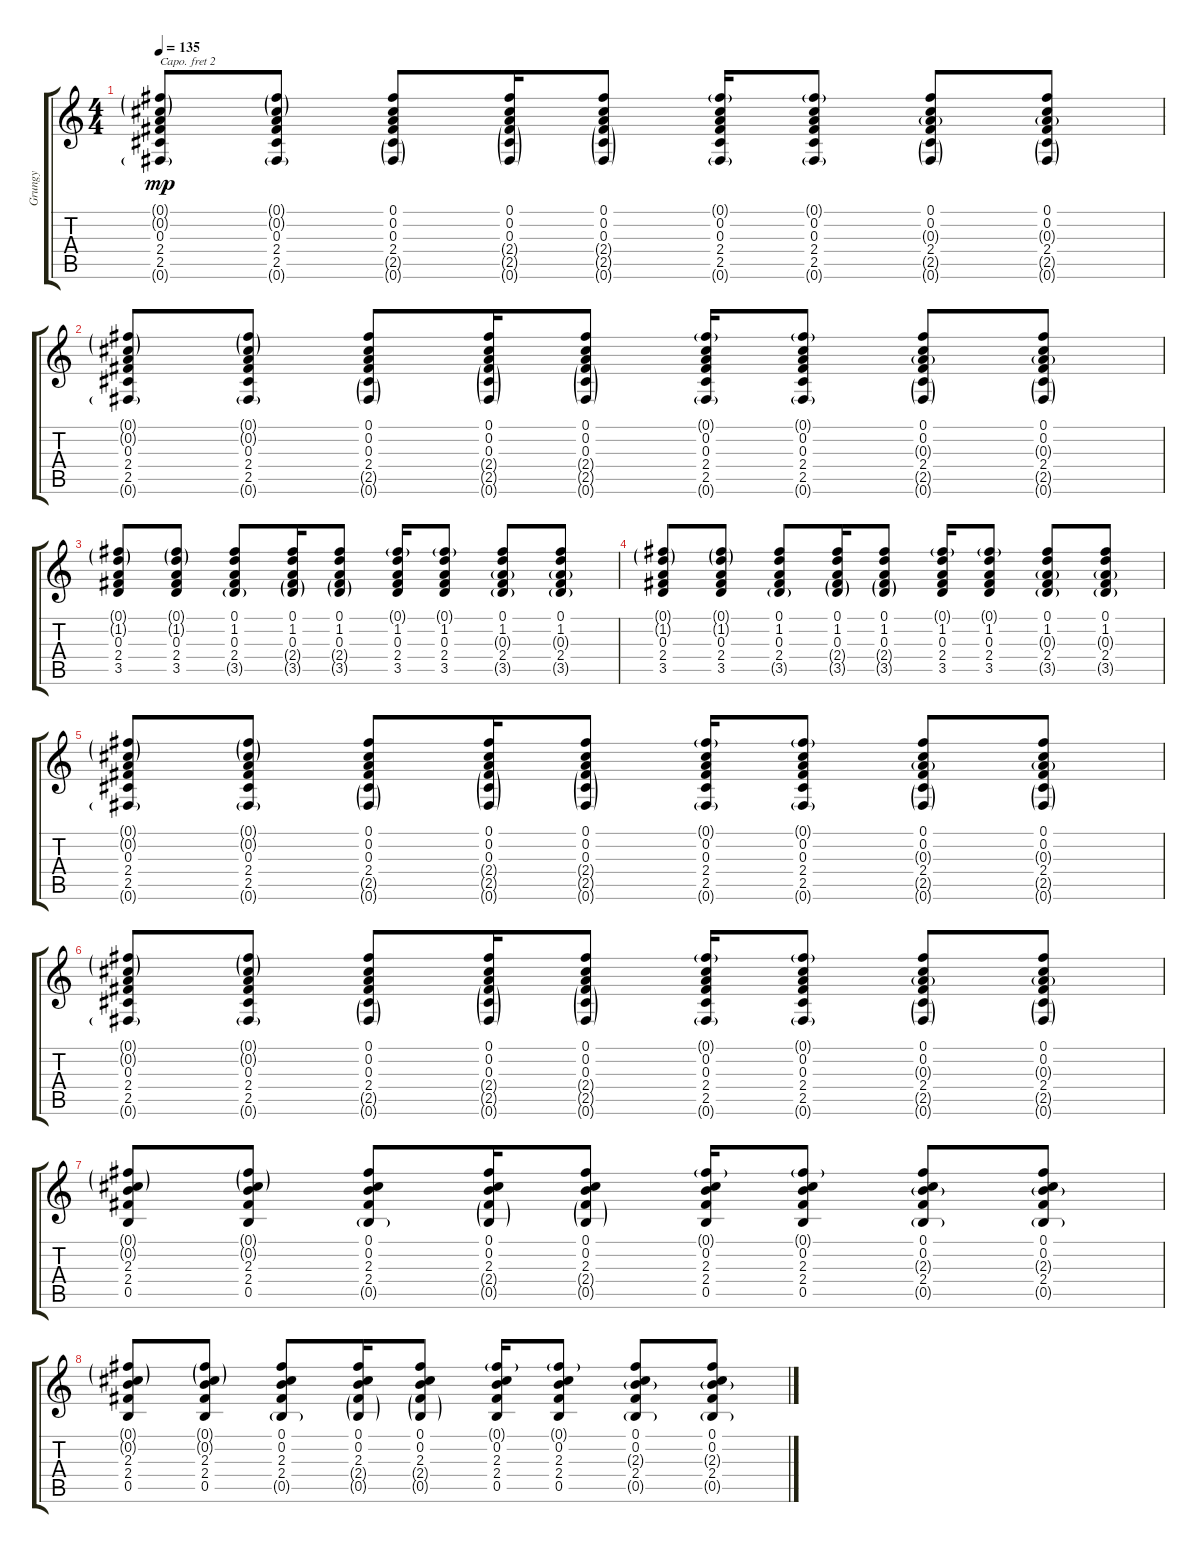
\track ("Grungy" "Grungy") {instrument electricguitarclean}
\staff {score tabs}
\capo 2
\tuning (E4 B3 G3 D3 A2 E2) {hide}
\ts (4 4)
\tempo 135
\clef g2
\ks c
(0.1{g} 0.2{g} 0.3 2.4 2.5 0.6{g}).8{dy mp} (0.1{g} 0.2{g} 0.3 2.4 2.5 0.6{g}).8 (0.1 0.2 0.3 2.4 2.5{g} 0.6{g}).8 (0.1 0.2 0.3 2.4{g} 2.5{g} 0.6{g}).16 (0.1 0.2 0.3 2.4{g} 2.5{g} 0.6{g}).8 (0.1{g} 0.2 0.3 2.4 2.5 0.6{g}).16 (0.1{g} 0.2 0.3 2.4 2.5 0.6{g}).8 (0.1 0.2 0.3{g} 2.4 2.5{g} 0.6{g}).8 (0.1 0.2 0.3{g} 2.4 2.5{g} 0.6{g}).8 |
(0.1{g} 0.2{g} 0.3 2.4 2.5 0.6{g}).8 (0.1{g} 0.2{g} 0.3 2.4 2.5 0.6{g}).8 (0.1 0.2 0.3 2.4 2.5{g} 0.6{g}).8 (0.1 0.2 0.3 2.4{g} 2.5{g} 0.6{g}).16 (0.1 0.2 0.3 2.4{g} 2.5{g} 0.6{g}).8 (0.1{g} 0.2 0.3 2.4 2.5 0.6{g}).16 (0.1{g} 0.2 0.3 2.4 2.5 0.6{g}).8 (0.1 0.2 0.3{g} 2.4 2.5{g} 0.6{g}).8 (0.1 0.2 0.3{g} 2.4 2.5{g} 0.6{g}).8 |
(0.1{g} 1.2{g} 0.3 2.4 3.5).8 (0.1{g} 1.2{g} 0.3 2.4 3.5).8 (0.1 1.2 0.3 2.4 3.5{g}).8 (0.1 1.2 0.3 2.4{g} 3.5{g}).16 (0.1 1.2 0.3 2.4{g} 3.5{g}).8 (0.1{g} 1.2 0.3 2.4 3.5).16 (0.1{g} 1.2 0.3 2.4 3.5).8 (0.1 1.2 0.3{g} 2.4 3.5{g}).8 (0.1 1.2 0.3{g} 2.4 3.5{g}).8 |
(0.1{g} 1.2{g} 0.3 2.4 3.5).8 (0.1{g} 1.2{g} 0.3 2.4 3.5).8 (0.1 1.2 0.3 2.4 3.5{g}).8 (0.1 1.2 0.3 2.4{g} 3.5{g}).16 (0.1 1.2 0.3 2.4{g} 3.5{g}).8 (0.1{g} 1.2 0.3 2.4 3.5).16 (0.1{g} 1.2 0.3 2.4 3.5).8 (0.1 1.2 0.3{g} 2.4 3.5{g}).8 (0.1 1.2 0.3{g} 2.4 3.5{g}).8 |
(0.1{g} 0.2{g} 0.3 2.4 2.5 0.6{g}).8 (0.1{g} 0.2{g} 0.3 2.4 2.5 0.6{g}).8 (0.1 0.2 0.3 2.4 2.5{g} 0.6{g}).8 (0.1 0.2 0.3 2.4{g} 2.5{g} 0.6{g}).16 (0.1 0.2 0.3 2.4{g} 2.5{g} 0.6{g}).8 (0.1{g} 0.2 0.3 2.4 2.5 0.6{g}).16 (0.1{g} 0.2 0.3 2.4 2.5 0.6{g}).8 (0.1 0.2 0.3{g} 2.4 2.5{g} 0.6{g}).8 (0.1 0.2 0.3{g} 2.4 2.5{g} 0.6{g}).8 |
(0.1{g} 0.2{g} 0.3 2.4 2.5 0.6{g}).8 (0.1{g} 0.2{g} 0.3 2.4 2.5 0.6{g}).8 (0.1 0.2 0.3 2.4 2.5{g} 0.6{g}).8 (0.1 0.2 0.3 2.4{g} 2.5{g} 0.6{g}).16 (0.1 0.2 0.3 2.4{g} 2.5{g} 0.6{g}).8 (0.1{g} 0.2 0.3 2.4 2.5 0.6{g}).16 (0.1{g} 0.2 0.3 2.4 2.5 0.6{g}).8 (0.1 0.2 0.3{g} 2.4 2.5{g} 0.6{g}).8 (0.1 0.2 0.3{g} 2.4 2.5{g} 0.6{g}).8 |
(0.1{g} 0.2{g} 2.3 2.4 0.5).8 (0.1{g} 0.2{g} 2.3 2.4 0.5).8 (0.1 0.2 2.3 2.4 0.5{g}).8 (0.1 0.2 2.3 2.4{g} 0.5{g}).16 (0.1 0.2 2.3 2.4{g} 0.5{g}).8 (0.1{g} 0.2 2.3 2.4 0.5).16 (0.1{g} 0.2 2.3 2.4 0.5).8 (0.1 0.2 2.3{g} 2.4 0.5{g}).8 (0.1 0.2 2.3{g} 2.4 0.5{g}).8 |
(0.1{g} 0.2{g} 2.3 2.4 0.5).8 (0.1{g} 0.2{g} 2.3 2.4 0.5).8 (0.1 0.2 2.3 2.4 0.5{g}).8 (0.1 0.2 2.3 2.4{g} 0.5{g}).16 (0.1 0.2 2.3 2.4{g} 0.5{g}).8 (0.1{g} 0.2 2.3 2.4 0.5).16 (0.1{g} 0.2 2.3 2.4 0.5).8 (0.1 0.2 2.3{g} 2.4 0.5{g}).8 (0.1 0.2 2.3{g} 2.4 0.5{g}).8
